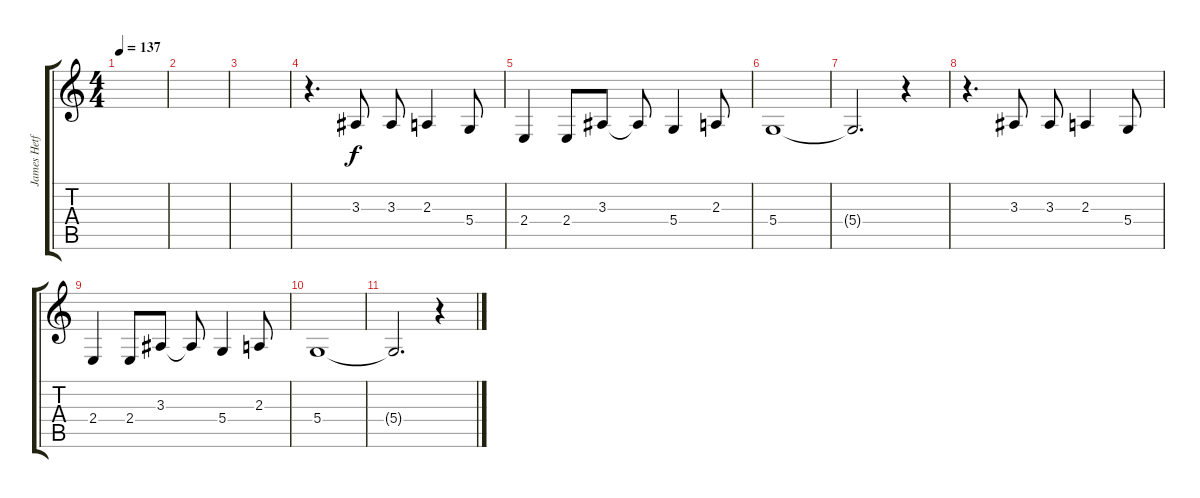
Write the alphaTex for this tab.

\track ("James Hetfield" "James Hetf") {instrument harmonica}
\staff {score tabs}
\tuning (E4 B3 G3 D3 A2 E2) {hide}
\ts (4 4)
\tempo 137
\clef g2
\ks c
|
|
|
r.4{d} 3.3.8 3.3.8 2.3.4 5.4.8 |
2.4.4 2.4.8 3.3.8 3.3{t}.8 5.4.4 2.3.8 |
5.4.1 |
5.4{t}.2{d} r.4 |
r.4{d} 3.3.8 3.3.8 2.3.4 5.4.8 |
2.4.4 2.4.8 3.3.8 3.3{t}.8 5.4.4 2.3.8 |
5.4.1 |
5.4{t}.2{d} r.4
